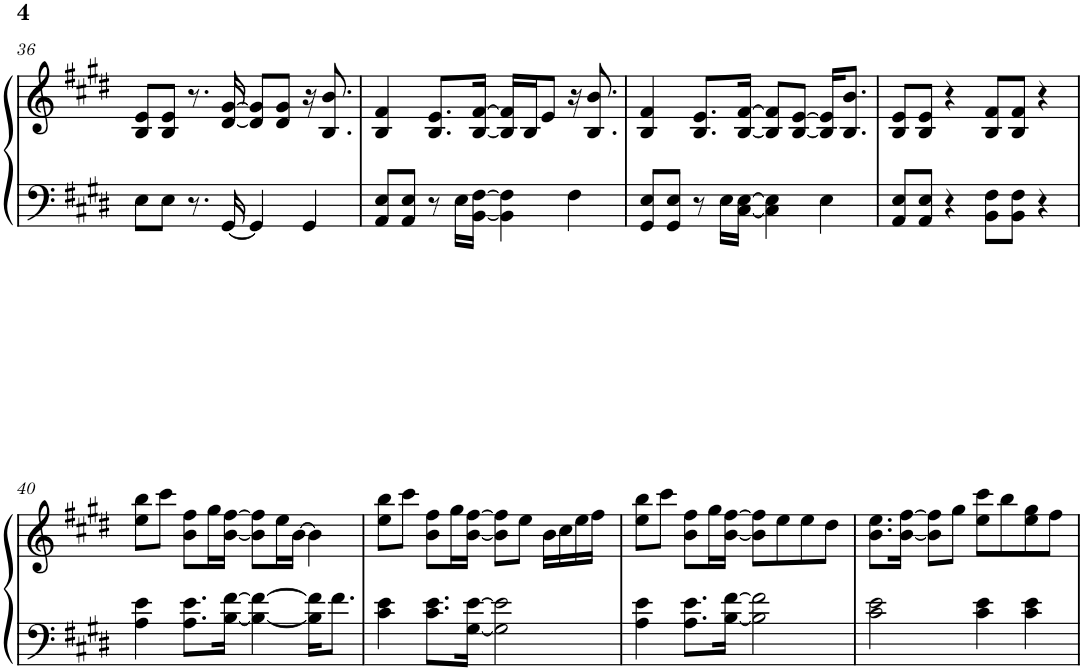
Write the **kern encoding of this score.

**kern	**kern
*part1	*part1
*staff2	*staff1
*I"Piano	*
*I'Pno.	*
!!LO:PB:g=z
*clefF4	*clefG2
*k[f#c#g#d#]	*k[f#c#g#d#]
*M4/4	*M4/4
=36	=36
8E\L	8B/ 8e/L
8E\J	8B/ 8e/J
8.r	8.r
[16GG#/	[16d#/ [16g#/
4GG#/]	8d#/] 8g#/]L
.	8d#/ 8g#/J
4GG#/	16r
.	8.B/ 8.b/
=37	=37
8AA/ 8E/L	4B/ 4f#/
8AA/ 8E/J	.
8r	8.B/ 8.e/L
16E\LL	.
[16BB\ [16F#\JJ	[16B/ [16f#/Jk
4BB\] 4F#\]	16B/] 16f#/]LL
.	16B/J
.	8e/J
4F#\	16r
.	8.B/ 8.b/
=38	=38
8GG#/ 8E/L	4B/ 4f#/
8GG#/ 8E/J	.
8r	8.B/ 8.e/L
16E\LL	.
[16C#\ [16E\JJ	[16B/ [16f#/Jk
4C#\] 4E\]	8B/] 8f#/]L
.	[8B/ [8e/J
4E\	16B/] 16e/]KL
.	8.B/ 8.b/J
=39	=39
8AA/ 8E/L	8B/ 8e/L
8AA/ 8E/J	8B/ 8e/J
4r	4r
8BB\ 8F#\L	8B/ 8f#/L
8BB\ 8F#\J	8B/ 8f#/J
4r	4r
!!LO:LB:g=z
=40	=40
4A\ 4e\	8ee\ 8bb\L
.	8ccc#\J
8.A\ 8.e\L	8b\ 8ff#\L
.	16gg#\L
[16B\ [16f#\Jk	[16b\ [16ff#\JJ
4B\_ 4f#\_	8b\] 8ff#\]L
.	16ee\L
.	[16b\JJ
16B\] 16f#\]KL	4b\]
8.f#\J	.
=41	=41
4c#\ 4e\	8ee\ 8bb\L
.	8ccc#\J
8.c#\ 8.e\L	8b\ 8ff#\L
.	16gg#\L
[16G#\ [16e\Jk	[16b\ [16ff#\JJ
2G#\] 2e\]	8b\] 8ff#\]L
.	8ee\J
.	16b\LL
.	16cc#\
.	16ee\
.	16ff#\JJ
=42	=42
4A\ 4e\	8ee\ 8bb\L
.	8ccc#\J
8.A\ 8.e\L	8b\ 8ff#\L
.	16gg#\L
[16B\ [16f#\Jk	[16b\ [16ff#\JJ
2B\] 2f#\]	8b\] 8ff#\]L
.	8ee\
.	8ee\
.	8dd#\J
=43	=43
2c#\ 2e\	8.b\ 8.ee\L
.	[16b\ [16ff#\Jk
.	8b\] 8ff#\]L
.	8gg#\J
4c#\ 4e\	8ee\ 8ccc#\L
.	8bb\
4c#\ 4e\	8ee\ 8gg#\
.	8ff#\J
=	=
*-	*-
